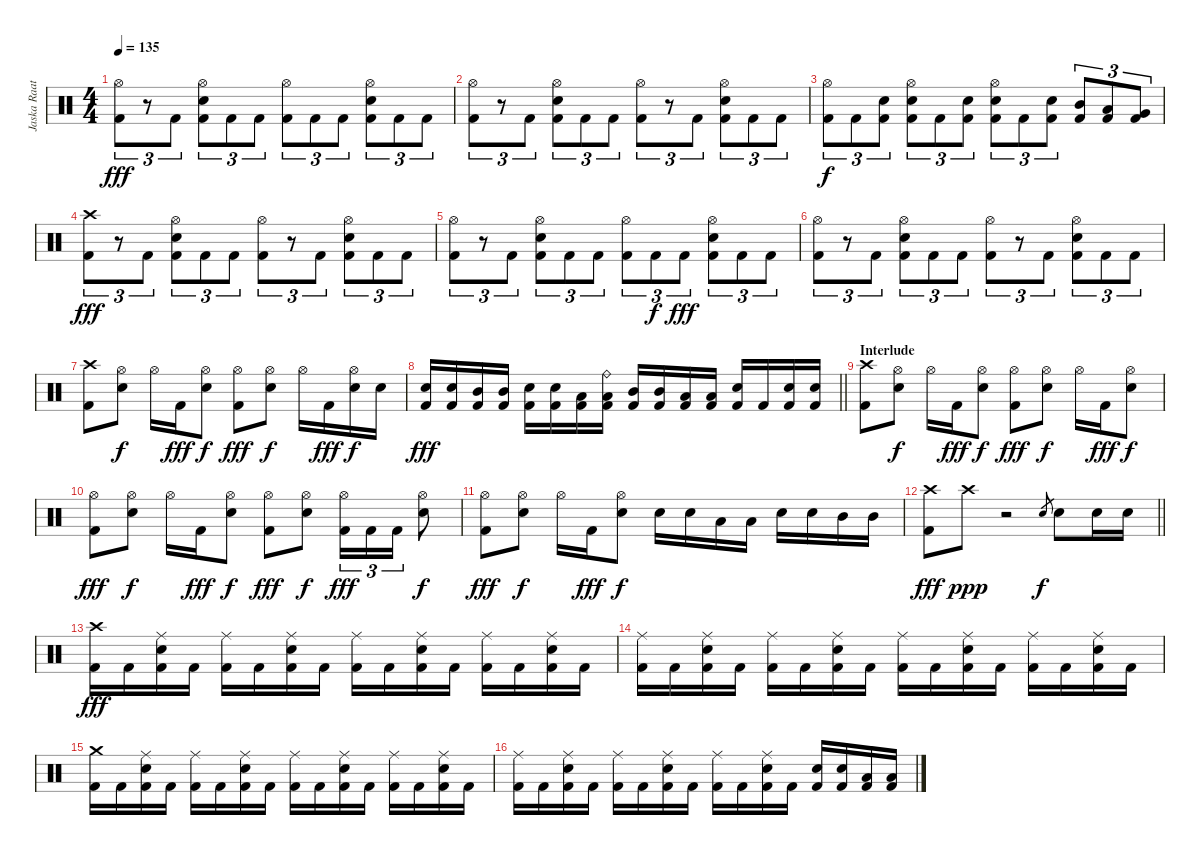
\track ("Jaska Raatikainen" "Jaska Raat") {instrument percussion}
\staff {score}
\articulation defaults
\ts (4 4)
\tempo 135
\clef neutral
\ks c
("Hi-Hat (open)" "Kick (hit) 2").8{tu (3 2) dy fff} r.8{tu (3 2)} "Kick (hit) 2".8{tu (3 2)} ("Hi-Hat (open)" "Electric Snare (hit)" "Kick (hit) 2").8{tu (3 2)} "Kick (hit) 2".8{tu (3 2)} "Kick (hit) 2".8{tu (3 2)} ("Hi-Hat (open)" "Kick (hit) 2").8{tu (3 2)} "Kick (hit) 2".8{tu (3 2)} "Kick (hit) 2".8{tu (3 2)} ("Hi-Hat (open)" "Electric Snare (hit)" "Kick (hit) 2").8{tu (3 2)} "Kick (hit) 2".8{tu (3 2)} "Kick (hit) 2".8{tu (3 2)} |
("Hi-Hat (open)" "Kick (hit) 2").8{tu (3 2)} r.8{tu (3 2)} "Kick (hit) 2".8{tu (3 2)} ("Hi-Hat (open)" "Electric Snare (hit)" "Kick (hit) 2").8{tu (3 2)} "Kick (hit) 2".8{tu (3 2)} "Kick (hit) 2".8{tu (3 2)} ("Hi-Hat (open)" "Kick (hit) 2").8{tu (3 2)} r.8{tu (3 2)} "Kick (hit) 2".8{tu (3 2)} ("Hi-Hat (open)" "Electric Snare (hit)" "Kick (hit) 2").8{tu (3 2)} "Kick (hit) 2".8{tu (3 2)} "Kick (hit) 2".8{tu (3 2)} |
("Hi-Hat (open)" "Kick (hit) 2").8{tu (3 2) dy f} "Kick (hit) 2".8{tu (3 2)} ("Electric Snare (hit)" "Kick (hit) 2").8{tu (3 2)} ("Hi-Hat (open)" "Electric Snare (hit)" "Kick (hit) 2").8{tu (3 2)} "Kick (hit) 2".8{tu (3 2)} ("Electric Snare (hit)" "Kick (hit) 2").8{tu (3 2)} ("Hi-Hat (open)" "Electric Snare (hit)" "Kick (hit) 2").8{tu (3 2)} "Kick (hit) 2".8{tu (3 2)} ("Electric Snare (hit)" "Kick (hit) 2").8{tu (3 2)} ("Mid Tom (hit)" "Kick (hit) 2").8{tu (3 2)} ("Low Tom (hit)" "Kick (hit) 2").8{tu (3 2)} ("Very Low Tom (hit)" "Kick (hit) 2").8{tu (3 2)} |
("Crash high (hit)" "Kick (hit) 2").8{tu (3 2) dy fff} r.8{tu (3 2)} "Kick (hit) 2".8{tu (3 2)} ("Hi-Hat (open)" "Electric Snare (hit)" "Kick (hit) 2").8{tu (3 2)} "Kick (hit) 2".8{tu (3 2)} "Kick (hit) 2".8{tu (3 2)} ("Hi-Hat (open)" "Kick (hit) 2").8{tu (3 2)} r.8{tu (3 2)} "Kick (hit) 2".8{tu (3 2)} ("Hi-Hat (open)" "Electric Snare (hit)" "Kick (hit) 2").8{tu (3 2)} "Kick (hit) 2".8{tu (3 2)} "Kick (hit) 2".8{tu (3 2)} |
("Hi-Hat (open)" "Kick (hit) 2").8{tu (3 2)} r.8{tu (3 2)} "Kick (hit) 2".8{tu (3 2)} ("Hi-Hat (open)" "Electric Snare (hit)" "Kick (hit) 2").8{tu (3 2)} "Kick (hit) 2".8{tu (3 2)} "Kick (hit) 2".8{tu (3 2)} ("Hi-Hat (open)" "Kick (hit) 2").8{tu (3 2)} "Kick (hit) 2".8{tu (3 2) dy f} "Kick (hit) 2".8{tu (3 2) dy fff} ("Hi-Hat (open)" "Electric Snare (hit)" "Kick (hit) 2").8{tu (3 2)} "Kick (hit) 2".8{tu (3 2)} "Kick (hit) 2".8{tu (3 2)} |
("Hi-Hat (open)" "Kick (hit) 2").8{tu (3 2)} r.8{tu (3 2)} "Kick (hit) 2".8{tu (3 2)} ("Hi-Hat (open)" "Electric Snare (hit)" "Kick (hit) 2").8{tu (3 2)} "Kick (hit) 2".8{tu (3 2)} "Kick (hit) 2".8{tu (3 2)} ("Hi-Hat (open)" "Kick (hit) 2").8{tu (3 2)} r.8{tu (3 2)} "Kick (hit) 2".8{tu (3 2)} ("Hi-Hat (open)" "Electric Snare (hit)" "Kick (hit) 2").8{tu (3 2)} "Kick (hit) 2".8{tu (3 2)} "Kick (hit) 2".8{tu (3 2)} |
("Crash high (hit)" "Kick (hit) 2").8 ("Hi-Hat (open)" "Electric Snare (hit)").8{dy f} "Hi-Hat (open)".16 "Kick (hit) 2".16{dy fff} ("Hi-Hat (open)" "Electric Snare (hit)").8{dy f} ("Hi-Hat (open)" "Kick (hit) 2").8{dy fff} ("Hi-Hat (open)" "Electric Snare (hit)").8{dy f} "Hi-Hat (open)".16 "Kick (hit) 2".16{dy fff} ("Hi-Hat (open)" "Electric Snare (hit)").16{dy f} "Electric Snare (hit)".16 |
\barLineRight lightlight
("Electric Snare (hit)" "Kick (hit) 2").16{dy fff} ("Electric Snare (hit)" "Kick (hit) 2").16 ("Mid Tom (hit)" "Kick (hit) 2").16 ("Mid Tom (hit)" "Kick (hit) 2").16 ("Electric Snare (hit)" "Kick (hit) 2").16 ("Electric Snare (hit)" "Kick (hit) 2").16 ("Low Tom (hit)" "Kick (hit) 2").16 ("Ride (bell)" "Low Tom (hit)" "Kick (hit) 2").16 ("Mid Tom (hit)" "Kick (hit) 2").16 ("Mid Tom (hit)" "Kick (hit) 2").16 ("Low Tom (hit)" "Kick (hit) 2").16 ("Low Tom (hit)" "Kick (hit) 2").16 ("Electric Snare (hit)" "Kick (hit) 2").16 "Kick (hit) 2".16 ("Electric Snare (hit)" "Kick (hit) 2").16 ("Electric Snare (hit)" "Kick (hit) 2").16 |
\section ("" "Interlude")
("Crash high (hit)" "Kick (hit) 2").8 ("Hi-Hat (open)" "Electric Snare (hit)").8{dy f} "Hi-Hat (open)".16 "Kick (hit) 2".16{dy fff} ("Hi-Hat (open)" "Electric Snare (hit)").8{dy f} ("Hi-Hat (open)" "Kick (hit) 2").8{dy fff} ("Hi-Hat (open)" "Electric Snare (hit)").8{dy f} "Hi-Hat (open)".16 "Kick (hit) 2".16{dy fff} ("Hi-Hat (open)" "Electric Snare (hit)").8{dy f} |
("Hi-Hat (open)" "Kick (hit) 2").8{dy fff} ("Hi-Hat (open)" "Electric Snare (hit)").8{dy f} "Hi-Hat (open)".16 "Kick (hit) 2".16{dy fff} ("Hi-Hat (open)" "Electric Snare (hit)").8{dy f} ("Hi-Hat (open)" "Kick (hit) 2").8{dy fff} ("Hi-Hat (open)" "Electric Snare (hit)").8{dy f} ("Hi-Hat (open)" "Kick (hit) 2").16{tu (3 2) dy fff} "Kick (hit) 2".16{tu (3 2)} "Kick (hit) 2".16{tu (3 2)} ("Hi-Hat (open)" "Electric Snare (hit)").8{dy f} |
("Hi-Hat (open)" "Kick (hit) 2").8{dy fff} ("Hi-Hat (open)" "Electric Snare (hit)").8{dy f} "Hi-Hat (open)".16 "Kick (hit) 2".16{dy fff} ("Hi-Hat (open)" "Electric Snare (hit)").8{dy f} "Electric Snare (hit)".16 "Electric Snare (hit)".16 "Low Tom (hit)".16 "Low Tom (hit)".16 "Electric Snare (hit)".16 "Electric Snare (hit)".16 "Mid Tom (hit)".16 "Mid Tom (hit)".16 |
\barLineRight lightlight
("Crash high (hit)" "Kick (hit) 2").8{dy fff} "Crash high (hit)".8{dy ppp} r.2 "Electric Snare (hit)".8{gr dy f} "Electric Snare (hit)".8 "Electric Snare (hit)".16 "Electric Snare (hit)".16 |
("Crash high (hit)" "Kick (hit) 2").16{dy fff} "Kick (hit) 2".16 ("Ride (middle)" "Electric Snare (hit)" "Kick (hit) 2").16 "Kick (hit) 2".16 ("Ride (middle)" "Kick (hit) 2").16 "Kick (hit) 2".16 ("Ride (middle)" "Electric Snare (hit)" "Kick (hit) 2").16 "Kick (hit) 2".16 ("Ride (middle)" "Kick (hit) 2").16 "Kick (hit) 2".16 ("Ride (middle)" "Electric Snare (hit)" "Kick (hit) 2").16 "Kick (hit) 2".16 ("Ride (middle)" "Kick (hit) 2").16 "Kick (hit) 2".16 ("Ride (middle)" "Electric Snare (hit)" "Kick (hit) 2").16 "Kick (hit) 2".16 |
("Ride (middle)" "Kick (hit) 2").16 "Kick (hit) 2".16 ("Ride (middle)" "Electric Snare (hit)" "Kick (hit) 2").16 "Kick (hit) 2".16 ("Ride (middle)" "Kick (hit) 2").16 "Kick (hit) 2".16 ("Ride (middle)" "Electric Snare (hit)" "Kick (hit) 2").16 "Kick (hit) 2".16 ("Ride (middle)" "Kick (hit) 2").16 "Kick (hit) 2".16 ("Ride (middle)" "Electric Snare (hit)" "Kick (hit) 2").16 "Kick (hit) 2".16 ("Ride (middle)" "Kick (hit) 2").16 "Kick (hit) 2".16 ("Ride (middle)" "Electric Snare (hit)" "Kick (hit) 2").16 "Kick (hit) 2".16 |
("Crash medium (hit)" "Kick (hit) 2").16 "Kick (hit) 2".16 ("Ride (middle)" "Electric Snare (hit)" "Kick (hit) 2").16 "Kick (hit) 2".16 ("Ride (middle)" "Kick (hit) 2").16 "Kick (hit) 2".16 ("Ride (middle)" "Electric Snare (hit)" "Kick (hit) 2").16 "Kick (hit) 2".16 ("Ride (middle)" "Kick (hit) 2").16 "Kick (hit) 2".16 ("Ride (middle)" "Electric Snare (hit)" "Kick (hit) 2").16 "Kick (hit) 2".16 ("Ride (middle)" "Kick (hit) 2").16 "Kick (hit) 2".16 ("Ride (middle)" "Electric Snare (hit)" "Kick (hit) 2").16 "Kick (hit) 2".16 |
("Ride (middle)" "Kick (hit) 2").16 "Kick (hit) 2".16 ("Ride (middle)" "Electric Snare (hit)" "Kick (hit) 2").16 "Kick (hit) 2".16 ("Ride (middle)" "Kick (hit) 2").16 "Kick (hit) 2".16 ("Ride (middle)" "Electric Snare (hit)" "Kick (hit) 2").16 "Kick (hit) 2".16 ("Ride (middle)" "Kick (hit) 2").16 "Kick (hit) 2".16 ("Ride (middle)" "Electric Snare (hit)" "Kick (hit) 2").16 "Kick (hit) 2".16 ("Electric Snare (hit)" "Kick (hit) 2").16 ("Electric Snare (hit)" "Kick (hit) 2").16 ("Low Tom (hit)" "Kick (hit) 2").16 ("Low Tom (hit)" "Kick (hit) 2").16
